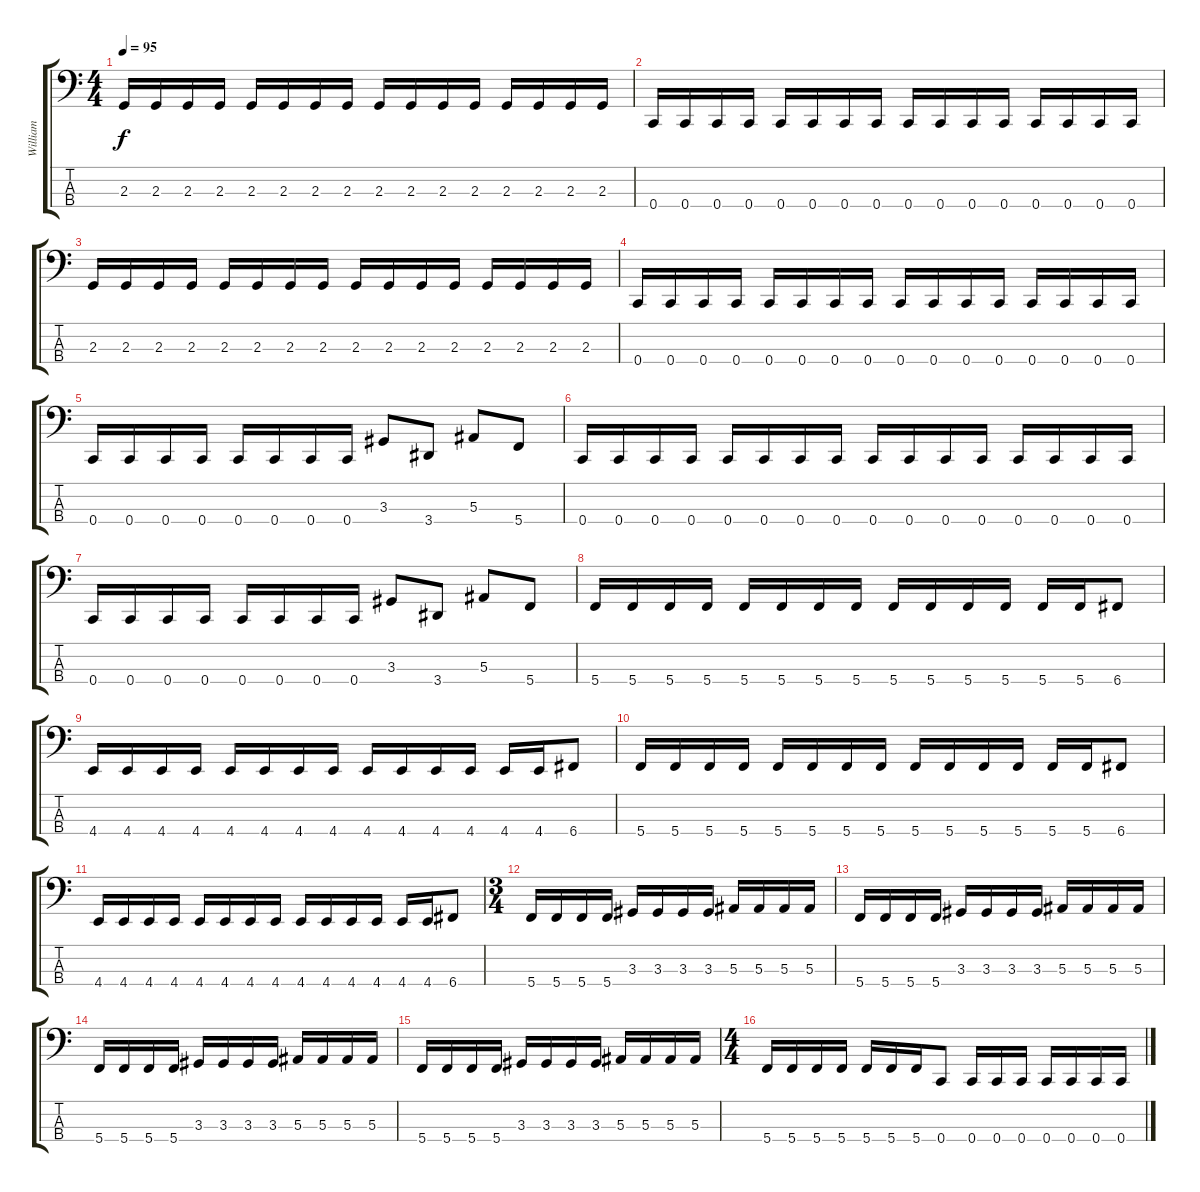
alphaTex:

\track ("William" "William") {instrument electricbassfinger}
\staff {score tabs}
\tuning (Eb2 Bb1 F1 C1) {hide}
\ts (4 4)
\tempo 95
\clef f4
\ks c
2.3.16{dy f} 2.3.16 2.3.16 2.3.16 2.3.16 2.3.16 2.3.16 2.3.16 2.3.16 2.3.16 2.3.16 2.3.16 2.3.16 2.3.16 2.3.16 2.3.16 |
0.4.16 0.4.16 0.4.16 0.4.16 0.4.16 0.4.16 0.4.16 0.4.16 0.4.16 0.4.16 0.4.16 0.4.16 0.4.16 0.4.16 0.4.16 0.4.16 |
2.3.16 2.3.16 2.3.16 2.3.16 2.3.16 2.3.16 2.3.16 2.3.16 2.3.16 2.3.16 2.3.16 2.3.16 2.3.16 2.3.16 2.3.16 2.3.16 |
0.4.16 0.4.16 0.4.16 0.4.16 0.4.16 0.4.16 0.4.16 0.4.16 0.4.16 0.4.16 0.4.16 0.4.16 0.4.16 0.4.16 0.4.16 0.4.16 |
0.4.16 0.4.16 0.4.16 0.4.16 0.4.16 0.4.16 0.4.16 0.4.16 3.3.8 3.4.8 5.3.8 5.4.8 |
0.4.16 0.4.16 0.4.16 0.4.16 0.4.16 0.4.16 0.4.16 0.4.16 0.4.16 0.4.16 0.4.16 0.4.16 0.4.16 0.4.16 0.4.16 0.4.16 |
0.4.16 0.4.16 0.4.16 0.4.16 0.4.16 0.4.16 0.4.16 0.4.16 3.3.8 3.4.8 5.3.8 5.4.8 |
5.4.16 5.4.16 5.4.16 5.4.16 5.4.16 5.4.16 5.4.16 5.4.16 5.4.16 5.4.16 5.4.16 5.4.16 5.4.16 5.4.16 6.4.8 |
4.4.16 4.4.16 4.4.16 4.4.16 4.4.16 4.4.16 4.4.16 4.4.16 4.4.16 4.4.16 4.4.16 4.4.16 4.4.16 4.4.16 6.4.8 |
5.4.16 5.4.16 5.4.16 5.4.16 5.4.16 5.4.16 5.4.16 5.4.16 5.4.16 5.4.16 5.4.16 5.4.16 5.4.16 5.4.16 6.4.8 |
4.4.16 4.4.16 4.4.16 4.4.16 4.4.16 4.4.16 4.4.16 4.4.16 4.4.16 4.4.16 4.4.16 4.4.16 4.4.16 4.4.16 6.4.8 |
\ts (3 4)
5.4.16 5.4.16 5.4.16 5.4.16 3.3.16 3.3.16 3.3.16 3.3.16 5.3.16 5.3.16 5.3.16 5.3.16 |
5.4.16 5.4.16 5.4.16 5.4.16 3.3.16 3.3.16 3.3.16 3.3.16 5.3.16 5.3.16 5.3.16 5.3.16 |
5.4.16 5.4.16 5.4.16 5.4.16 3.3.16 3.3.16 3.3.16 3.3.16 5.3.16 5.3.16 5.3.16 5.3.16 |
5.4.16 5.4.16 5.4.16 5.4.16 3.3.16 3.3.16 3.3.16 3.3.16 5.3.16 5.3.16 5.3.16 5.3.16 |
\ts (4 4)
5.4.16 5.4.16 5.4.16 5.4.16 5.4.16 5.4.16 5.4.16 0.4.8 0.4.16 0.4.16 0.4.16 0.4.16 0.4.16 0.4.16 0.4.16
